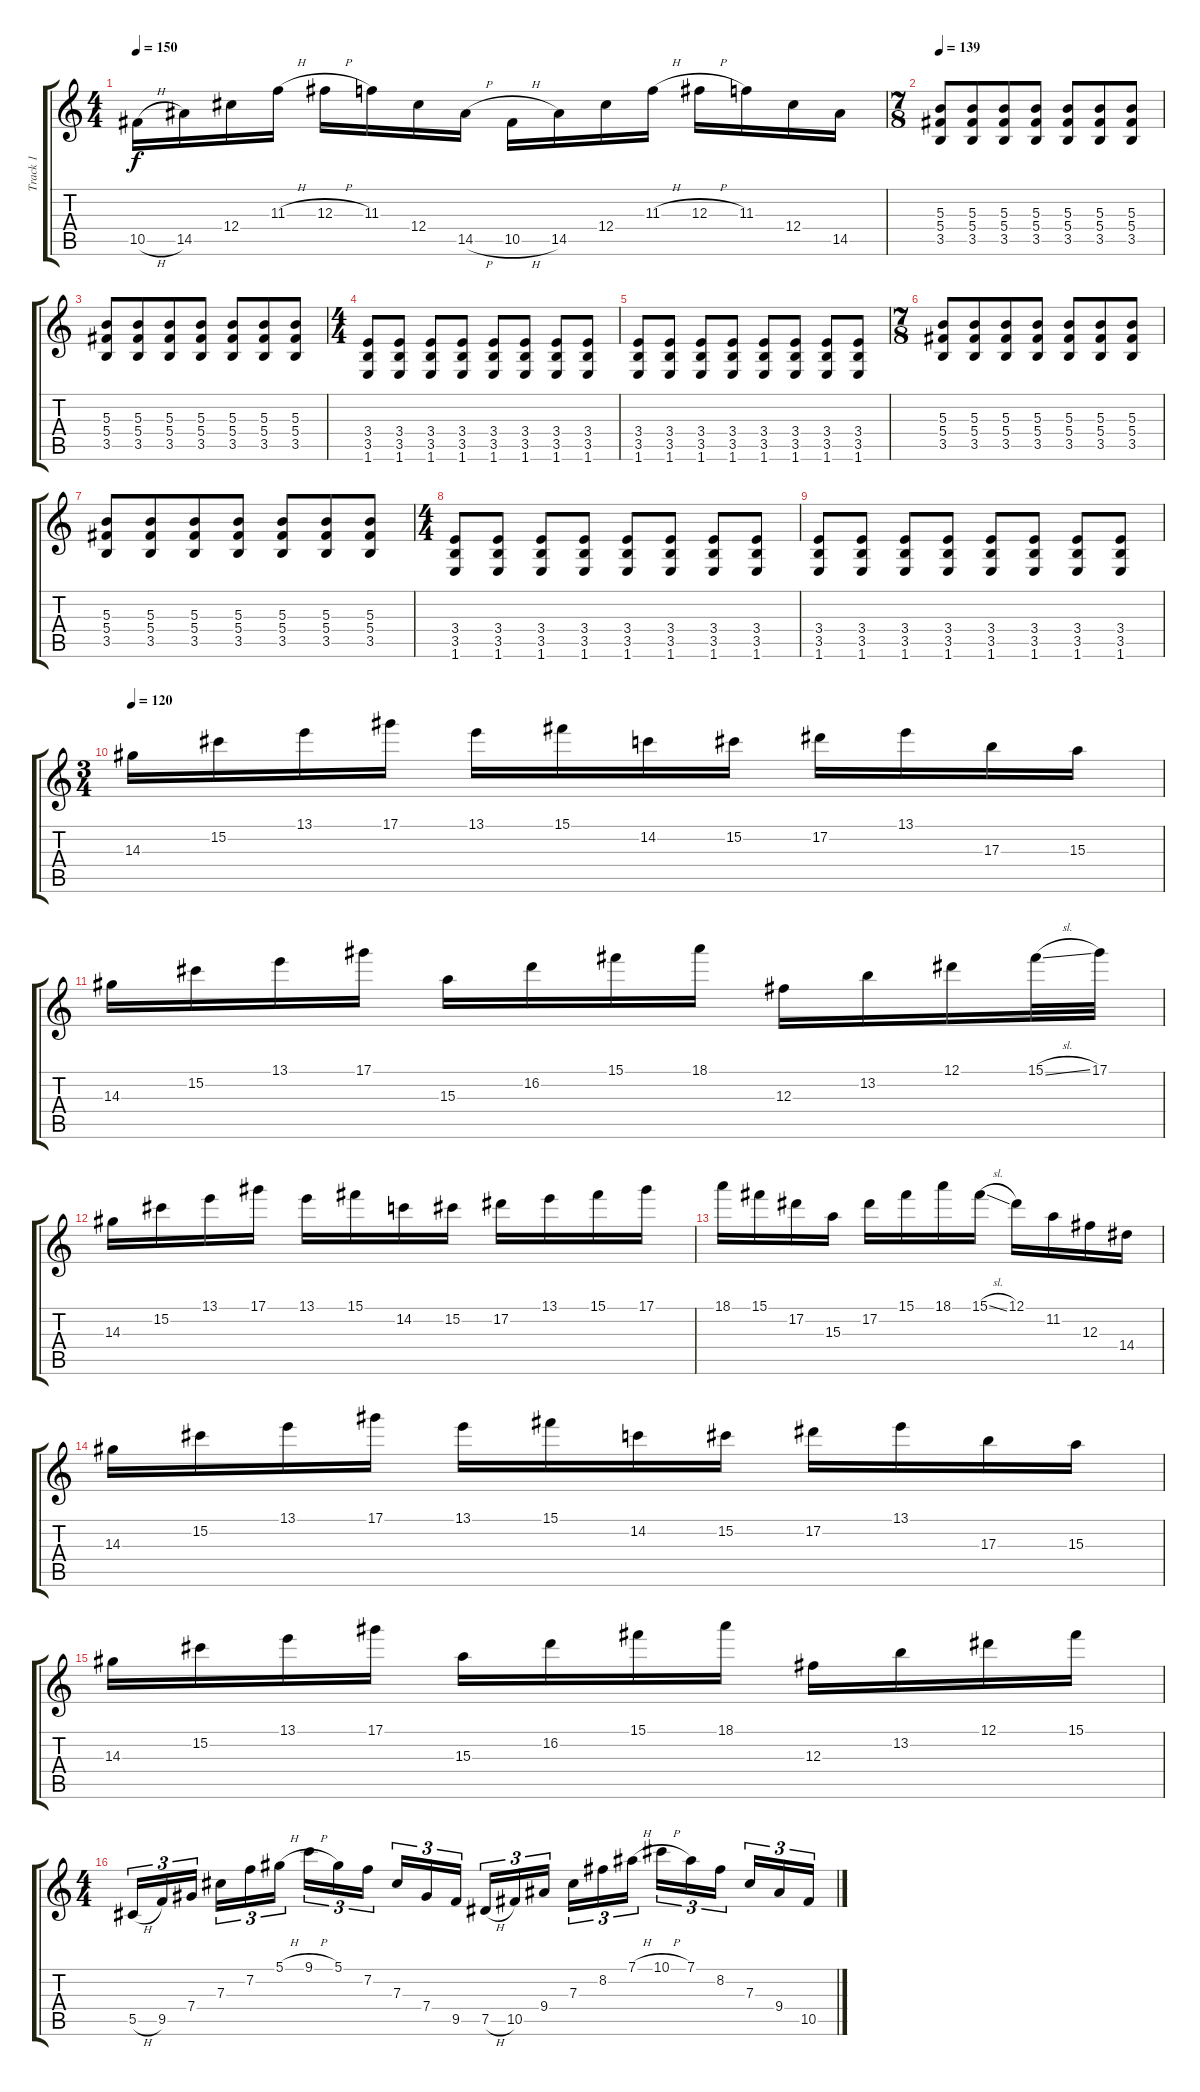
\track ("Track 1" "Track 1") {instrument overdrivenguitar}
\staff {score tabs}
\tuning (Eb4 Bb3 Gb3 Db3 Ab2 Eb2) {hide}
\ts (4 4)
\tempo 150
\clef g2
\ks c
10.5{h}.16{dy f} 14.5.16 12.4.16 11.3{h}.16 12.3{h}.16 11.3.16 12.4.16 14.5{h}.16 10.5{h}.16 14.5.16 12.4.16 11.3{h}.16 12.3{h}.16 11.3.16 12.4.16 14.5.16 |
\ts (7 8)
\tempo 139
(5.3 5.4 3.5).8 (5.3 5.4 3.5).8 (5.3 5.4 3.5).8 (5.3 5.4 3.5).8 (5.3 5.4 3.5).8 (5.3 5.4 3.5).8 (5.3 5.4 3.5).8 |
(5.3 5.4 3.5).8 (5.3 5.4 3.5).8 (5.3 5.4 3.5).8 (5.3 5.4 3.5).8 (5.3 5.4 3.5).8 (5.3 5.4 3.5).8 (5.3 5.4 3.5).8 |
\ts (4 4)
(3.4 3.5 1.6).8 (3.4 3.5 1.6).8 (3.4 3.5 1.6).8 (3.4 3.5 1.6).8 (3.4 3.5 1.6).8 (3.4 3.5 1.6).8 (3.4 3.5 1.6).8 (3.4 3.5 1.6).8 |
(3.4 3.5 1.6).8 (3.4 3.5 1.6).8 (3.4 3.5 1.6).8 (3.4 3.5 1.6).8 (3.4 3.5 1.6).8 (3.4 3.5 1.6).8 (3.4 3.5 1.6).8 (3.4 3.5 1.6).8 |
\ts (7 8)
(5.3 5.4 3.5).8 (5.3 5.4 3.5).8 (5.3 5.4 3.5).8 (5.3 5.4 3.5).8 (5.3 5.4 3.5).8 (5.3 5.4 3.5).8 (5.3 5.4 3.5).8 |
(5.3 5.4 3.5).8 (5.3 5.4 3.5).8 (5.3 5.4 3.5).8 (5.3 5.4 3.5).8 (5.3 5.4 3.5).8 (5.3 5.4 3.5).8 (5.3 5.4 3.5).8 |
\ts (4 4)
(3.4 3.5 1.6).8 (3.4 3.5 1.6).8 (3.4 3.5 1.6).8 (3.4 3.5 1.6).8 (3.4 3.5 1.6).8 (3.4 3.5 1.6).8 (3.4 3.5 1.6).8 (3.4 3.5 1.6).8 |
(3.4 3.5 1.6).8 (3.4 3.5 1.6).8 (3.4 3.5 1.6).8 (3.4 3.5 1.6).8 (3.4 3.5 1.6).8 (3.4 3.5 1.6).8 (3.4 3.5 1.6).8 (3.4 3.5 1.6).8 |
\ts (3 4)
\tempo 120
14.3.16 15.2.16 13.1.16 17.1.16 13.1.16 15.1.16 14.2.16 15.2.16 17.2.16 13.1.16 17.3.16 15.3.16 |
14.3.16 15.2.16 13.1.16 17.1.16 15.3.16 16.2.16 15.1.16 18.1.16 12.3.16 13.2.16 12.1.16 15.1{sl}.32 17.1.32 |
14.3.16 15.2.16 13.1.16 17.1.16 13.1.16 15.1.16 14.2.16 15.2.16 17.2.16 13.1.16 15.1.16 17.1.16 |
18.1.16 15.1.16 17.2.16 15.3.16 17.2.16 15.1.16 18.1.16 15.1{sl}.16 12.1.16 11.2.16 12.3.16 14.4.16 |
14.3.16 15.2.16 13.1.16 17.1.16 13.1.16 15.1.16 14.2.16 15.2.16 17.2.16 13.1.16 17.3.16 15.3.16 |
14.3.16 15.2.16 13.1.16 17.1.16 15.3.16 16.2.16 15.1.16 18.1.16 12.3.16 13.2.16 12.1.16 15.1.16 |
\ts (4 4)
5.5{h}.16{tu (3 2)} 9.5.16{tu (3 2)} 7.4.16{tu (3 2) beam splitsecondary} 7.3.16{tu (3 2)} 7.2.16{tu (3 2)} 5.1{h}.16{tu (3 2)} 9.1{h}.16{tu (3 2)} 5.1.16{tu (3 2)} 7.2.16{tu (3 2) beam splitsecondary} 7.3.16{tu (3 2)} 7.4.16{tu (3 2)} 9.5.16{tu (3 2)} 7.5{h}.16{tu (3 2)} 10.5.16{tu (3 2)} 9.4.16{tu (3 2) beam splitsecondary} 7.3.16{tu (3 2)} 8.2.16{tu (3 2)} 7.1{h}.16{tu (3 2)} 10.1{h}.16{tu (3 2)} 7.1.16{tu (3 2)} 8.2.16{tu (3 2) beam splitsecondary} 7.3.16{tu (3 2)} 9.4.16{tu (3 2)} 10.5.16{tu (3 2)}
